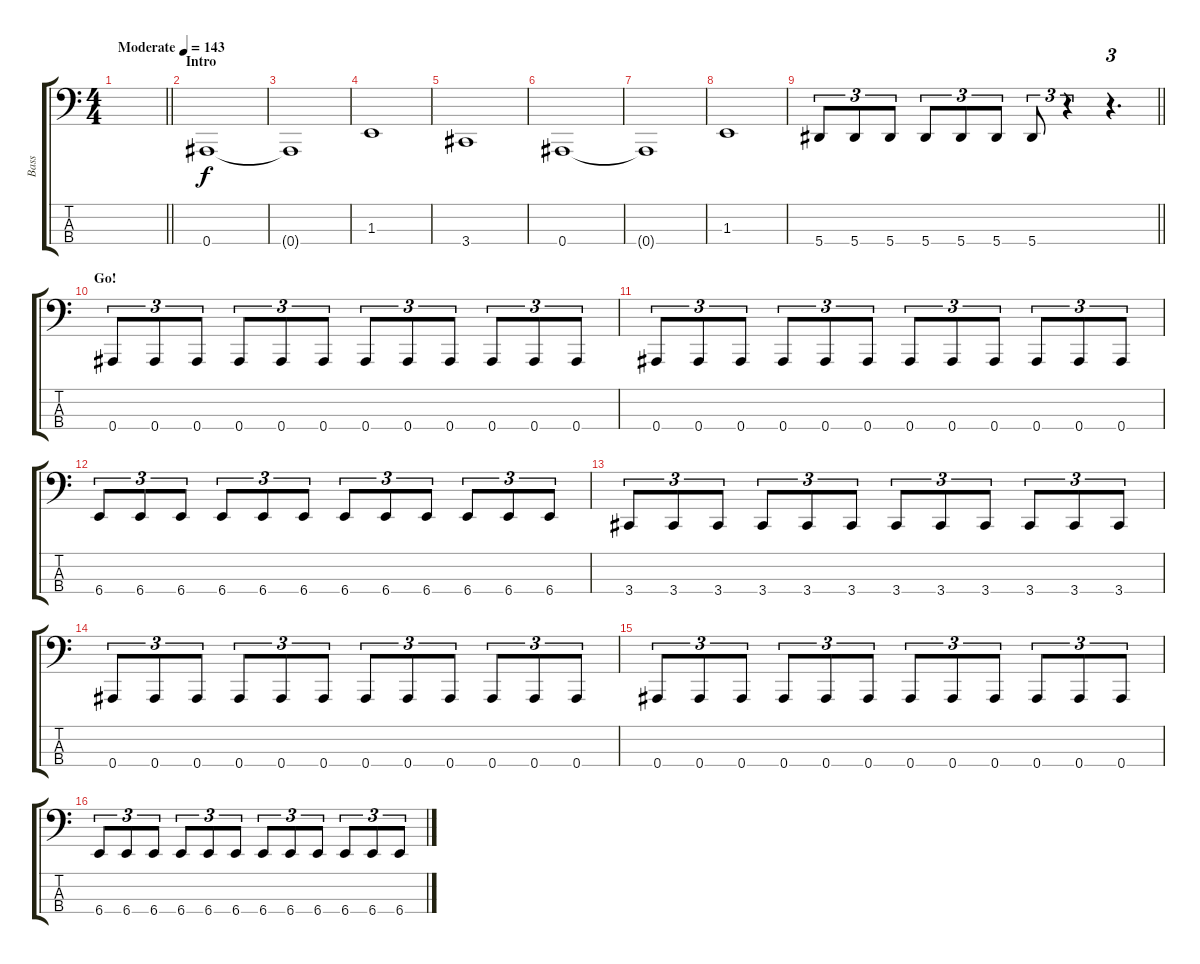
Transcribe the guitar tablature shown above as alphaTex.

\track ("Bass" "Bass") {instrument electricbassfinger}
\staff {score tabs}
\tuning (Db2 Ab1 Eb1 Bb0) {hide}
\ts (4 4)
\tempo (143 "Moderate")
\clef f4
\barLineRight lightlight
\ks c
|
\section ("" "Intro")
0.4.1 |
0.4{t}.1 |
1.3.1 |
3.4.1 |
0.4.1 |
0.4{t}.1 |
1.3.1 |
\barLineRight lightlight
5.4.8{tu (3 2)} 5.4.8{tu (3 2)} 5.4.8{tu (3 2)} 5.4.8{tu (3 2)} 5.4.8{tu (3 2)} 5.4.8{tu (3 2)} 5.4.8{tu (3 2)} r.4{tu (3 2)} r.4{d tu (3 2)} |
\section ("" "Go!")
0.4.8{tu (3 2)} 0.4.8{tu (3 2)} 0.4.8{tu (3 2)} 0.4.8{tu (3 2)} 0.4.8{tu (3 2)} 0.4.8{tu (3 2)} 0.4.8{tu (3 2)} 0.4.8{tu (3 2)} 0.4.8{tu (3 2)} 0.4.8{tu (3 2)} 0.4.8{tu (3 2)} 0.4.8{tu (3 2)} |
0.4.8{tu (3 2)} 0.4.8{tu (3 2)} 0.4.8{tu (3 2)} 0.4.8{tu (3 2)} 0.4.8{tu (3 2)} 0.4.8{tu (3 2)} 0.4.8{tu (3 2)} 0.4.8{tu (3 2)} 0.4.8{tu (3 2)} 0.4.8{tu (3 2)} 0.4.8{tu (3 2)} 0.4.8{tu (3 2)} |
6.4.8{tu (3 2)} 6.4.8{tu (3 2)} 6.4.8{tu (3 2)} 6.4.8{tu (3 2)} 6.4.8{tu (3 2)} 6.4.8{tu (3 2)} 6.4.8{tu (3 2)} 6.4.8{tu (3 2)} 6.4.8{tu (3 2)} 6.4.8{tu (3 2)} 6.4.8{tu (3 2)} 6.4.8{tu (3 2)} |
3.4.8{tu (3 2)} 3.4.8{tu (3 2)} 3.4.8{tu (3 2)} 3.4.8{tu (3 2)} 3.4.8{tu (3 2)} 3.4.8{tu (3 2)} 3.4.8{tu (3 2)} 3.4.8{tu (3 2)} 3.4.8{tu (3 2)} 3.4.8{tu (3 2)} 3.4.8{tu (3 2)} 3.4.8{tu (3 2)} |
0.4.8{tu (3 2)} 0.4.8{tu (3 2)} 0.4.8{tu (3 2)} 0.4.8{tu (3 2)} 0.4.8{tu (3 2)} 0.4.8{tu (3 2)} 0.4.8{tu (3 2)} 0.4.8{tu (3 2)} 0.4.8{tu (3 2)} 0.4.8{tu (3 2)} 0.4.8{tu (3 2)} 0.4.8{tu (3 2)} |
0.4.8{tu (3 2)} 0.4.8{tu (3 2)} 0.4.8{tu (3 2)} 0.4.8{tu (3 2)} 0.4.8{tu (3 2)} 0.4.8{tu (3 2)} 0.4.8{tu (3 2)} 0.4.8{tu (3 2)} 0.4.8{tu (3 2)} 0.4.8{tu (3 2)} 0.4.8{tu (3 2)} 0.4.8{tu (3 2)} |
6.4.8{tu (3 2)} 6.4.8{tu (3 2)} 6.4.8{tu (3 2)} 6.4.8{tu (3 2)} 6.4.8{tu (3 2)} 6.4.8{tu (3 2)} 6.4.8{tu (3 2)} 6.4.8{tu (3 2)} 6.4.8{tu (3 2)} 6.4.8{tu (3 2)} 6.4.8{tu (3 2)} 6.4.8{tu (3 2)}
